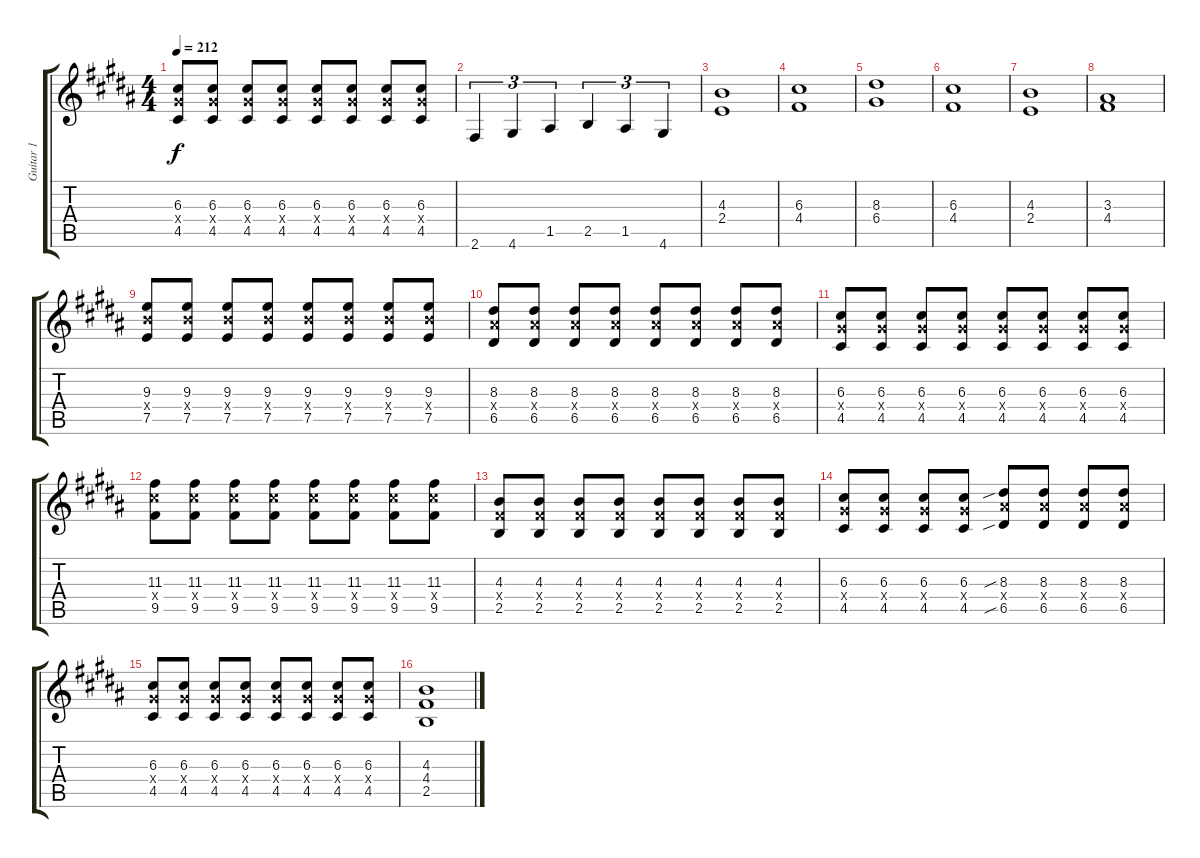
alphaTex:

\track ("Guitar 1" "Guitar 1") {instrument distortionguitar}
\staff {score tabs}
\tuning (E4 B3 G3 D3 A2 E2) {hide}
\ts (4 4)
\tempo 212
\clef g2
\ks b
(6.3 6.4{x} 4.5).8{dy f} (6.3 6.4{x} 4.5).8 (6.3 6.4{x} 4.5).8 (6.3 6.4{x} 4.5).8 (6.3 6.4{x} 4.5).8 (6.3 6.4{x} 4.5).8 (6.3 6.4{x} 4.5).8 (6.3 6.4{x} 4.5).8 |
\ks g#minor
2.6.4{tu (3 2)} 4.6.4{tu (3 2)} 1.5.4{tu (3 2)} 2.5.4{tu (3 2)} 1.5.4{tu (3 2)} 4.6.4{tu (3 2)} |
(4.3 2.4).1 |
(6.3 4.4).1 |
\ks b
(8.3 6.4).1 |
\ks g#minor
(6.3 4.4).1 |
(4.3 2.4).1 |
(3.3 4.4).1 |
\ks b
(9.3 9.4{x} 7.5).8 (9.3 9.4{x} 7.5).8 (9.3 9.4{x} 7.5).8 (9.3 9.4{x} 7.5).8 (9.3 9.4{x} 7.5).8 (9.3 9.4{x} 7.5).8 (9.3 9.4{x} 7.5).8 (9.3 9.4{x} 7.5).8 |
\ks g#minor
(8.3 8.4{x} 6.5).8 (8.3 8.4{x} 6.5).8 (8.3 8.4{x} 6.5).8 (8.3 8.4{x} 6.5).8 (8.3 8.4{x} 6.5).8 (8.3 8.4{x} 6.5).8 (8.3 8.4{x} 6.5).8 (8.3 8.4{x} 6.5).8 |
(6.3 6.4{x} 4.5).8 (6.3 6.4{x} 4.5).8 (6.3 6.4{x} 4.5).8 (6.3 6.4{x} 4.5).8 (6.3 6.4{x} 4.5).8 (6.3 6.4{x} 4.5).8 (6.3 6.4{x} 4.5).8 (6.3 6.4{x} 4.5).8 |
(11.3 11.4{x} 9.5).8 (11.3 11.4{x} 9.5).8 (11.3 11.4{x} 9.5).8 (11.3 11.4{x} 9.5).8 (11.3 11.4{x} 9.5).8 (11.3 11.4{x} 9.5).8 (11.3 11.4{x} 9.5).8 (11.3 11.4{x} 9.5).8 |
\ks b
(4.3 4.4{x} 2.5).8 (4.3 4.4{x} 2.5).8 (4.3 4.4{x} 2.5).8 (4.3 4.4{x} 2.5).8 (4.3 4.4{x} 2.5).8 (4.3 4.4{x} 2.5).8 (4.3 4.4{x} 2.5).8 (4.3 4.4{x} 2.5).8 |
\ks g#minor
(6.3 6.4{x} 4.5).8 (6.3 6.4{x} 4.5).8 (6.3 6.4{x} 4.5).8 (6.3 6.4{x} 4.5).8 (8.3{sib} 8.4{x} 6.5{sib}).8 (8.3 8.4{x} 6.5).8 (8.3 8.4{x} 6.5).8 (8.3 8.4{x} 6.5).8 |
(6.3 6.4{x} 4.5).8 (6.3 6.4{x} 4.5).8 (6.3 6.4{x} 4.5).8 (6.3 6.4{x} 4.5).8 (6.3 6.4{x} 4.5).8 (6.3 6.4{x} 4.5).8 (6.3 6.4{x} 4.5).8 (6.3 6.4{x} 4.5).8 |
(4.3 4.4 2.5).1
